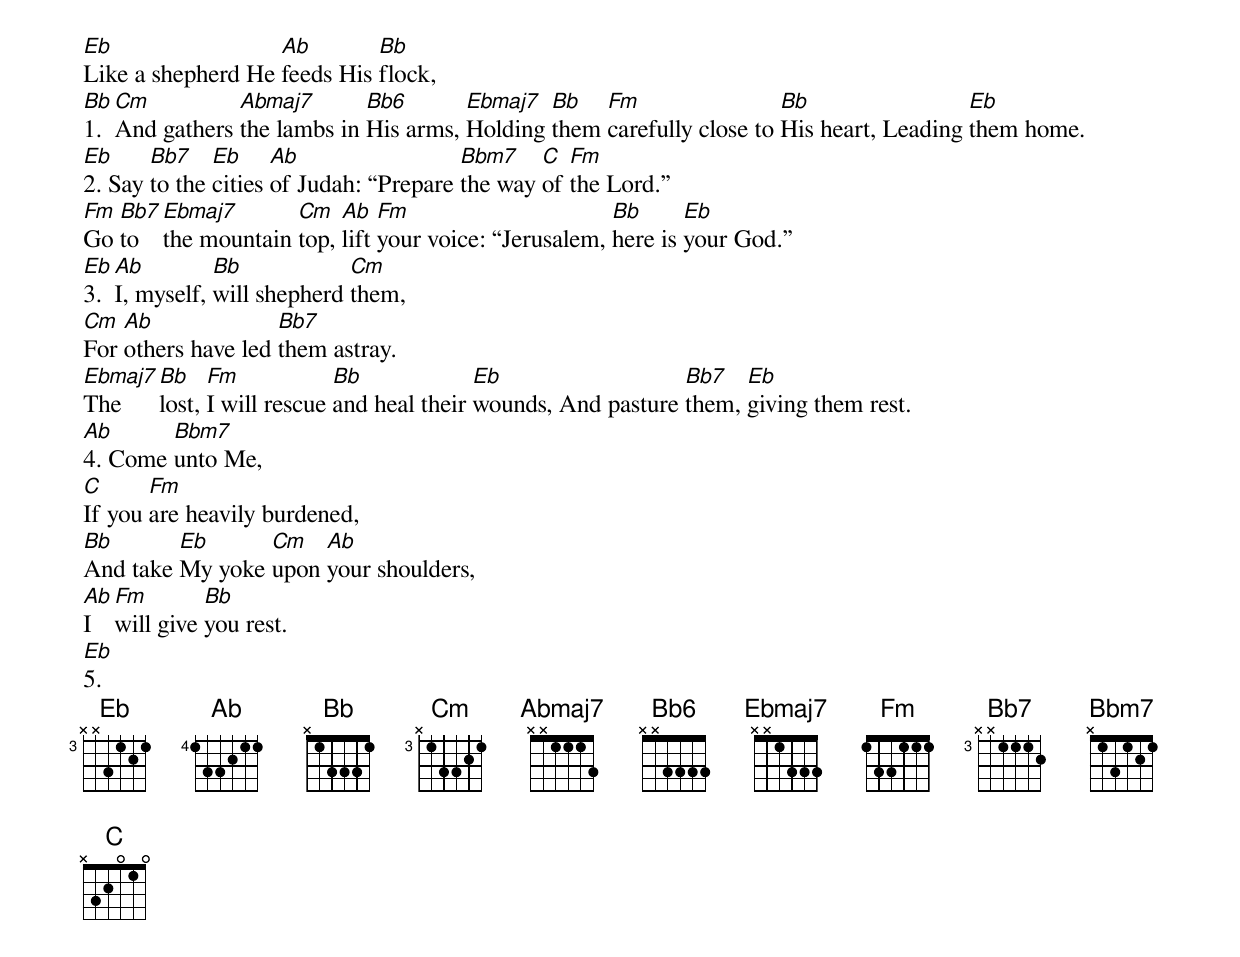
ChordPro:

[Eb]Like a shepherd He [Ab]feeds His [Bb]flock,
[Bb]1. [Cm]And gathers [Abmaj7]the lambs in [Bb6]His arms, [Ebmaj7]Holding [Bb]them [Fm]carefully close to [Bb]His heart, Leading [Eb]them home.
[Eb]2. Say [Bb7]to the [Eb]cities [Ab]of Judah: “Prepare [Bbm7]the way [C]of [Fm]the Lord.”
[Fm]Go [Bb7]to [Ebmaj7]the mountain [Cm]top, [Ab]lift [Fm]your voice: “Jerusalem, [Bb]here is [Eb]your God.”
[Eb]3. [Ab]I, myself, [Bb]will shepherd [Cm]them,
[Cm]For [Ab]others have led [Bb7]them astray.
[Ebmaj7]The [Bb]lost, [Fm]I will rescue [Bb]and heal their [Eb]wounds, And pasture [Bb7]them, [Eb]giving them rest.
[Ab]4. Come [Bbm7]unto Me,
[C]If you [Fm]are heavily burdened,
[Bb]And take [Eb]My yoke [Cm]upon [Ab]your shoulders,
[Ab]I [Fm]will give [Bb]you rest.
[Eb]5.
